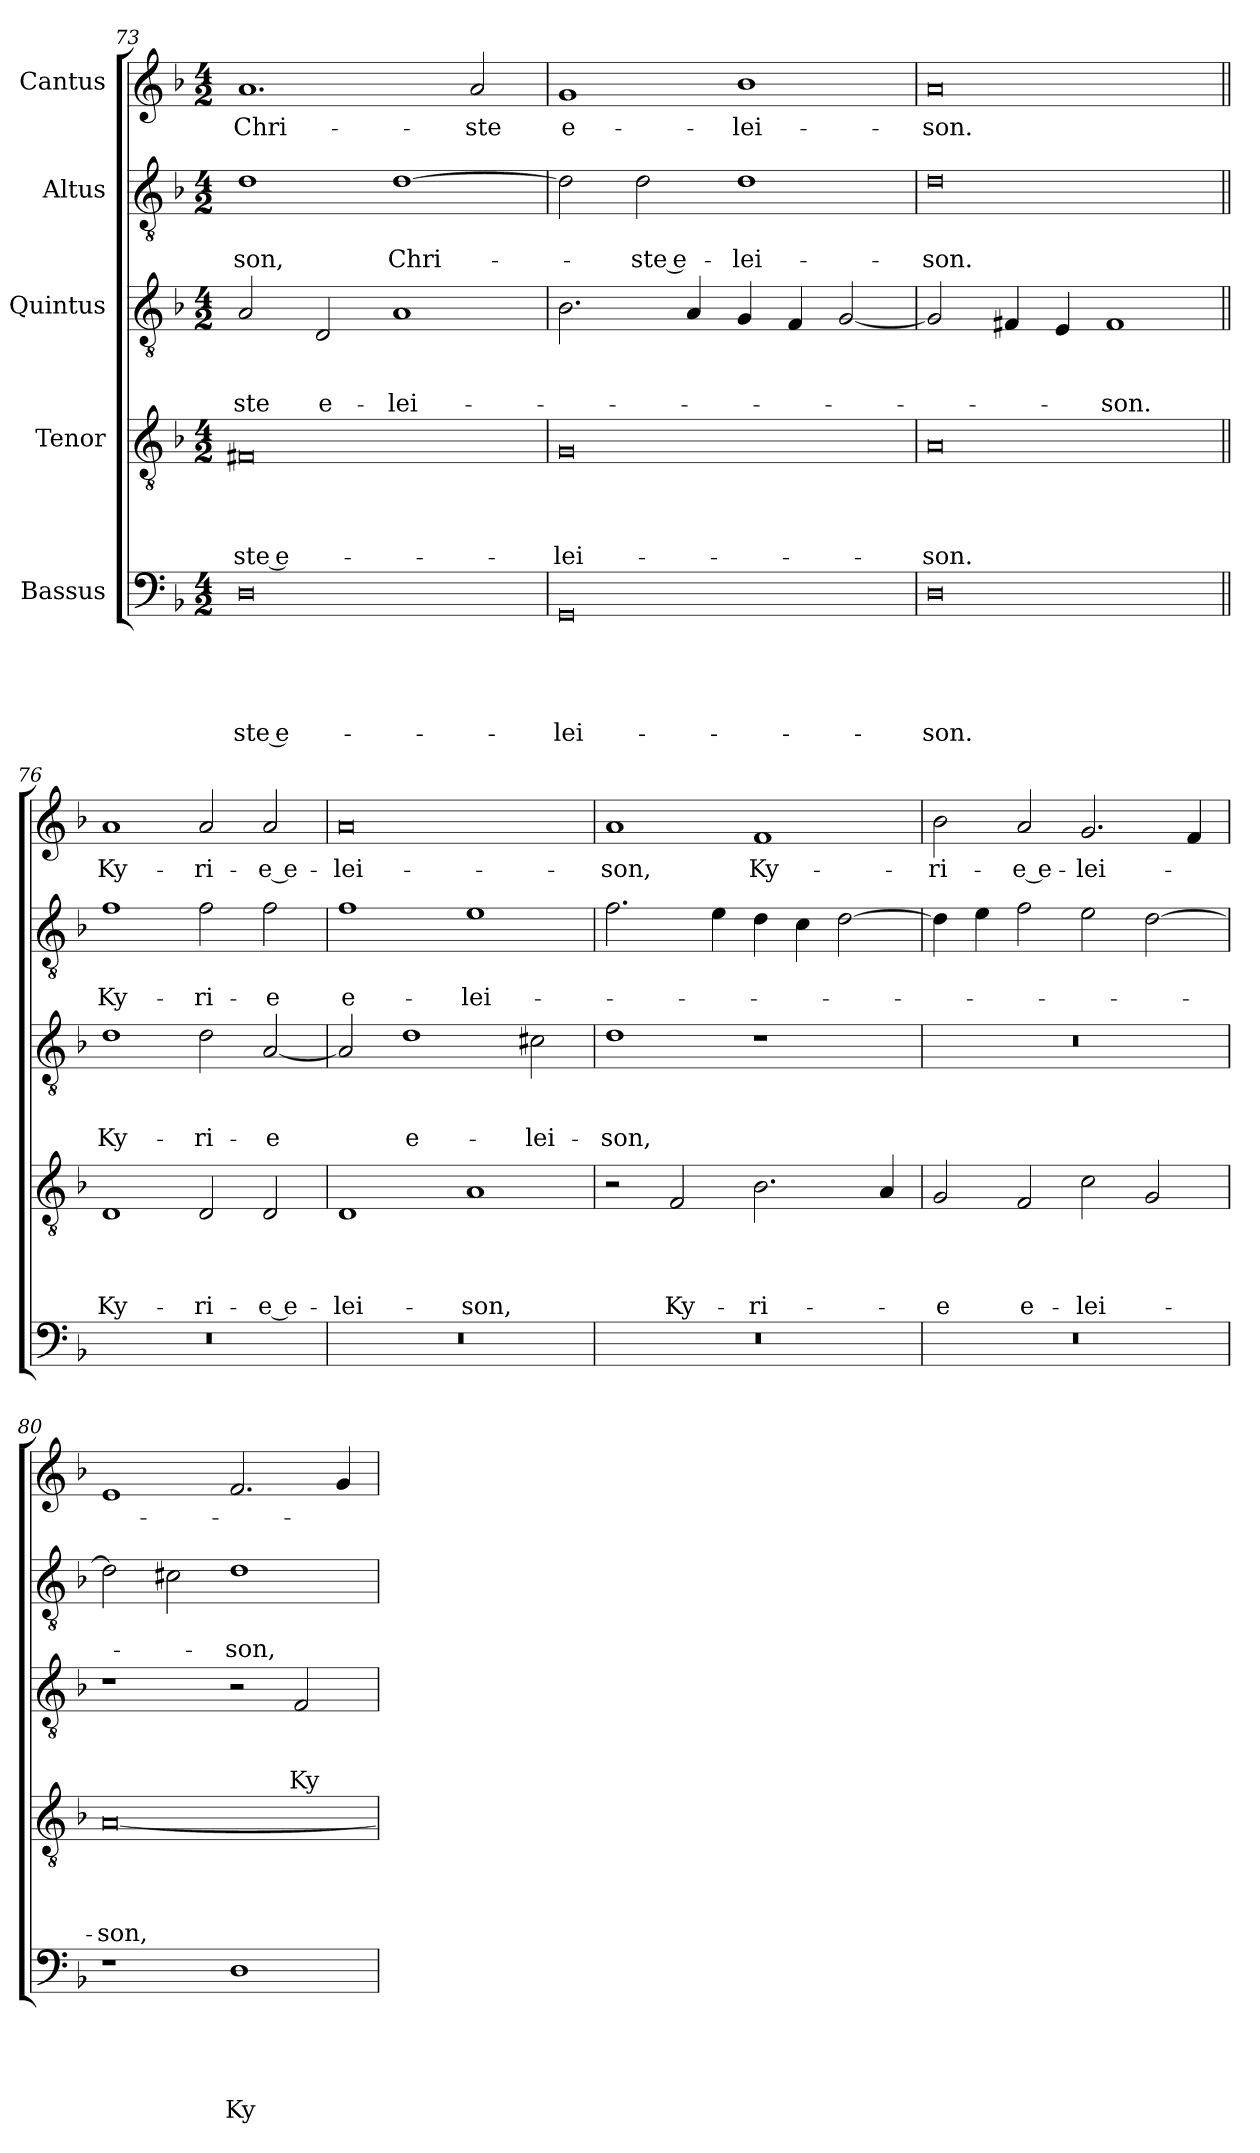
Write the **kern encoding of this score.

**kern	**text	**text	**text	**text	**text	**kern	**text	**text	**text	**text	**kern	**text	**text	**text	**kern	**text	**text	**kern	**text
*part5	*part5	*part5	*part5	*part5	*part5	*part4	*part4	*part4	*part4	*part4	*part3	*part3	*part3	*part3	*part2	*part2	*part2	*part1	*part1
*staff5	*staff5	*staff5	*staff5	*staff5	*staff5	*staff4	*staff4	*staff4	*staff4	*staff4	*staff3	*staff3	*staff3	*staff3	*staff2	*staff2	*staff2	*staff1	*staff1
*I"Bassus	*	*	*	*	*	*I"Tenor	*	*	*	*	*I"Quintus	*	*	*	*I"Altus	*	*	*I"Cantus	*
*clefF4	*	*	*	*	*	*clefGv2	*	*	*	*	*clefGv2	*	*	*	*clefGv2	*	*	*clefG2	*
*k[b-]	*	*	*	*	*	*k[b-]	*	*	*	*	*k[b-]	*	*	*	*k[b-]	*	*	*k[b-]	*
*M4/2	*	*	*	*	*	*M4/2	*	*	*	*	*M4/2	*	*	*	*M4/2	*	*	*M4/2	*
=73	=73	=73	=73	=73	=73	=73	=73	=73	=73	=73	=73	=73	=73	=73	=73	=73	=73	=73	=73
0D\	.	.	.	.	-ste e-	0F#X/	.	.	.	-ste e-	2A/	.	.	-ste	1d\	.	-son,	1.a/	Chri-
.	.	.	.	.	.	.	.	.	.	.	2D/	.	.	e-	.	.	.	.	.
.	.	.	.	.	.	.	.	.	.	.	1A/	.	.	-lei-	[1d\	.	Chri-	.	.
.	.	.	.	.	.	.	.	.	.	.	.	.	.	.	.	.	.	2a/	-ste
=74	=74	=74	=74	=74	=74	=74	=74	=74	=74	=74	=74	=74	=74	=74	=74	=74	=74	=74	=74
0GG/	.	.	.	.	-lei-	0G/	.	.	.	-lei-	2.B-\	.	.	.	2d\]	.	.	1g/	e-
.	.	.	.	.	.	.	.	.	.	.	.	.	.	.	2d\	.	-ste e-	.	.
.	.	.	.	.	.	.	.	.	.	.	4A/	.	.	.	.	.	.	.	.
.	.	.	.	.	.	.	.	.	.	.	4G/	.	.	.	1d\	.	-lei-	1b-\	-lei-
.	.	.	.	.	.	.	.	.	.	.	4F/	.	.	.	.	.	.	.	.
.	.	.	.	.	.	.	.	.	.	.	[2G/	.	.	.	.	.	.	.	.
=75	=75	=75	=75	=75	=75	=75	=75	=75	=75	=75	=75	=75	=75	=75	=75	=75	=75	=75	=75
0D\	.	.	.	.	-son.	0A/	.	.	.	-son.	2G/]	.	.	.	0d\	.	-son.	0a/	-son.
.	.	.	.	.	.	.	.	.	.	.	4F#X/	.	.	.	.	.	.	.	.
.	.	.	.	.	.	.	.	.	.	.	4E/	.	.	.	.	.	.	.	.
.	.	.	.	.	.	.	.	.	.	.	1F#/	.	.	-son.	.	.	.	.	.
=76||	=76||	=76||	=76||	=76||	=76||	=76||	=76||	=76||	=76||	=76||	=76||	=76||	=76||	=76||	=76||	=76||	=76||	=76||	=76||
0r	.	.	.	.	.	1D/	.	.	.	Ky-	1d\	.	.	Ky-	1f\	.	Ky-	1a/	Ky-
.	.	.	.	.	.	2D/	.	.	.	-ri-	2d\	.	.	-ri-	2f\	.	-ri-	2a/	-ri-
.	.	.	.	.	.	2D/	.	.	.	-e e-	[2A/	.	.	-e	2f\	.	-e	2a/	-e e-
=77	=77	=77	=77	=77	=77	=77	=77	=77	=77	=77	=77	=77	=77	=77	=77	=77	=77	=77	=77
0r	.	.	.	.	.	1D/	.	.	.	-lei-	2A/]	.	.	.	1f\	.	e-	0a/	-lei-
.	.	.	.	.	.	.	.	.	.	.	1d\	.	.	e-	.	.	.	.	.
.	.	.	.	.	.	1A/	.	.	.	-son,	.	.	.	.	1e\	.	-lei-	.	.
.	.	.	.	.	.	.	.	.	.	.	2c#X\	.	.	-lei-	.	.	.	.	.
=78	=78	=78	=78	=78	=78	=78	=78	=78	=78	=78	=78	=78	=78	=78	=78	=78	=78	=78	=78
0r	.	.	.	.	.	2r	.	.	.	.	1d\	.	.	-son,	2.f\	.	.	1a/	-son,
.	.	.	.	.	.	2F/	.	.	.	Ky-	.	.	.	.	.	.	.	.	.
.	.	.	.	.	.	.	.	.	.	.	.	.	.	.	4e\	.	.	.	.
.	.	.	.	.	.	2.B-\	.	.	.	-ri-	1r	.	.	.	4d\	.	.	1f/	Ky-
.	.	.	.	.	.	.	.	.	.	.	.	.	.	.	4c\	.	.	.	.
.	.	.	.	.	.	.	.	.	.	.	.	.	.	.	[2d\	.	.	.	.
.	.	.	.	.	.	4A/	.	.	.	.	.	.	.	.	.	.	.	.	.
=79	=79	=79	=79	=79	=79	=79	=79	=79	=79	=79	=79	=79	=79	=79	=79	=79	=79	=79	=79
0r	.	.	.	.	.	2G/	.	.	.	-e	0r	.	.	.	4d\]	.	.	2b-\	-ri-
.	.	.	.	.	.	.	.	.	.	.	.	.	.	.	4e\	.	.	.	.
.	.	.	.	.	.	2F/	.	.	.	e-	.	.	.	.	2f\	.	.	2a/	-e e-
.	.	.	.	.	.	2c\	.	.	.	-lei-	.	.	.	.	2e\	.	.	2.g/	-lei-
.	.	.	.	.	.	2G/	.	.	.	.	.	.	.	.	[2d\	.	.	.	.
.	.	.	.	.	.	.	.	.	.	.	.	.	.	.	.	.	.	4f/	.
=80	=80	=80	=80	=80	=80	=80	=80	=80	=80	=80	=80	=80	=80	=80	=80	=80	=80	=80	=80
1r	.	.	.	.	.	[0A/	.	.	.	-son,	1r	.	.	.	2d\]	.	.	1e/	.
.	.	.	.	.	.	.	.	.	.	.	.	.	.	.	2c#X\	.	.	.	.
1D\	.	.	.	.	Ky-	.	.	.	.	.	2r	.	.	.	1d\	.	-son,	2.f/	.
.	.	.	.	.	.	.	.	.	.	.	2F/	.	.	Ky-	.	.	.	.	.
.	.	.	.	.	.	.	.	.	.	.	.	.	.	.	.	.	.	4g/	.
=	=	=	=	=	=	=	=	=	=	=	=	=	=	=	=	=	=	=	=
*-	*-	*-	*-	*-	*-	*-	*-	*-	*-	*-	*-	*-	*-	*-	*-	*-	*-	*-	*-
